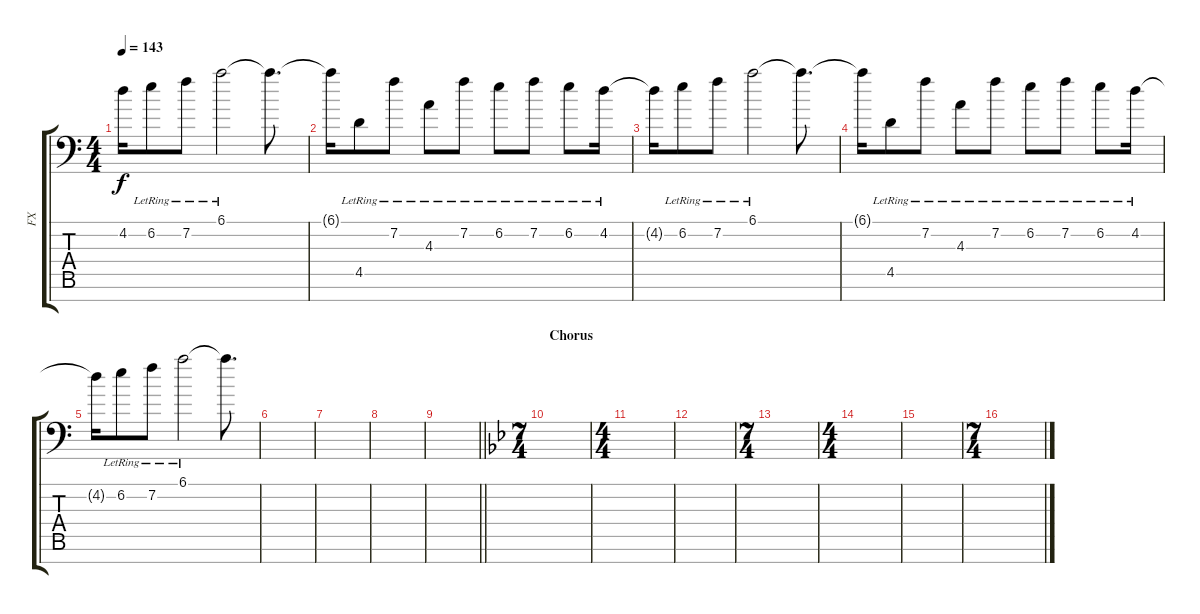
\track ("FX" "FX") {instrument electricguitarjazz}
\staff {score tabs}
\tuning (Eb4 Bb3 F3 Eb3 Bb2 F2 Bb1) {hide}
\ts (4 4)
\tempo 143
\clef f4
\ks c
4.2{t}.16{dy f} 6.2{lr}.8 7.2{lr}.8 6.1{lr}.2 6.1{t}.8{d} |
6.1{t}.16 4.5{lr}.8 7.2{lr}.8 4.3{lr}.8 7.2{lr}.8 6.2{lr}.8 7.2{lr}.8 6.2{lr}.8 4.2{lr}.16 |
4.2{t}.16 6.2{lr}.8 7.2{lr}.8 6.1{lr}.2 6.1{t}.8{d} |
6.1{t}.16 4.5{lr}.8 7.2{lr}.8 4.3{lr}.8 7.2{lr}.8 6.2{lr}.8 7.2{lr}.8 6.2{lr}.8 4.2{lr}.16 |
4.2{t}.16 6.2{lr}.8 7.2{lr}.8 6.1{lr}.2 6.1{t}.8{d} |
|
|
|
\barLineRight lightlight
|
\ts (7 4)
\section ("" "Chorus")
\ks bb
|
\ts (4 4)
|
|
\ts (7 4)
|
\ts (4 4)
|
|
\ts (7 4)
